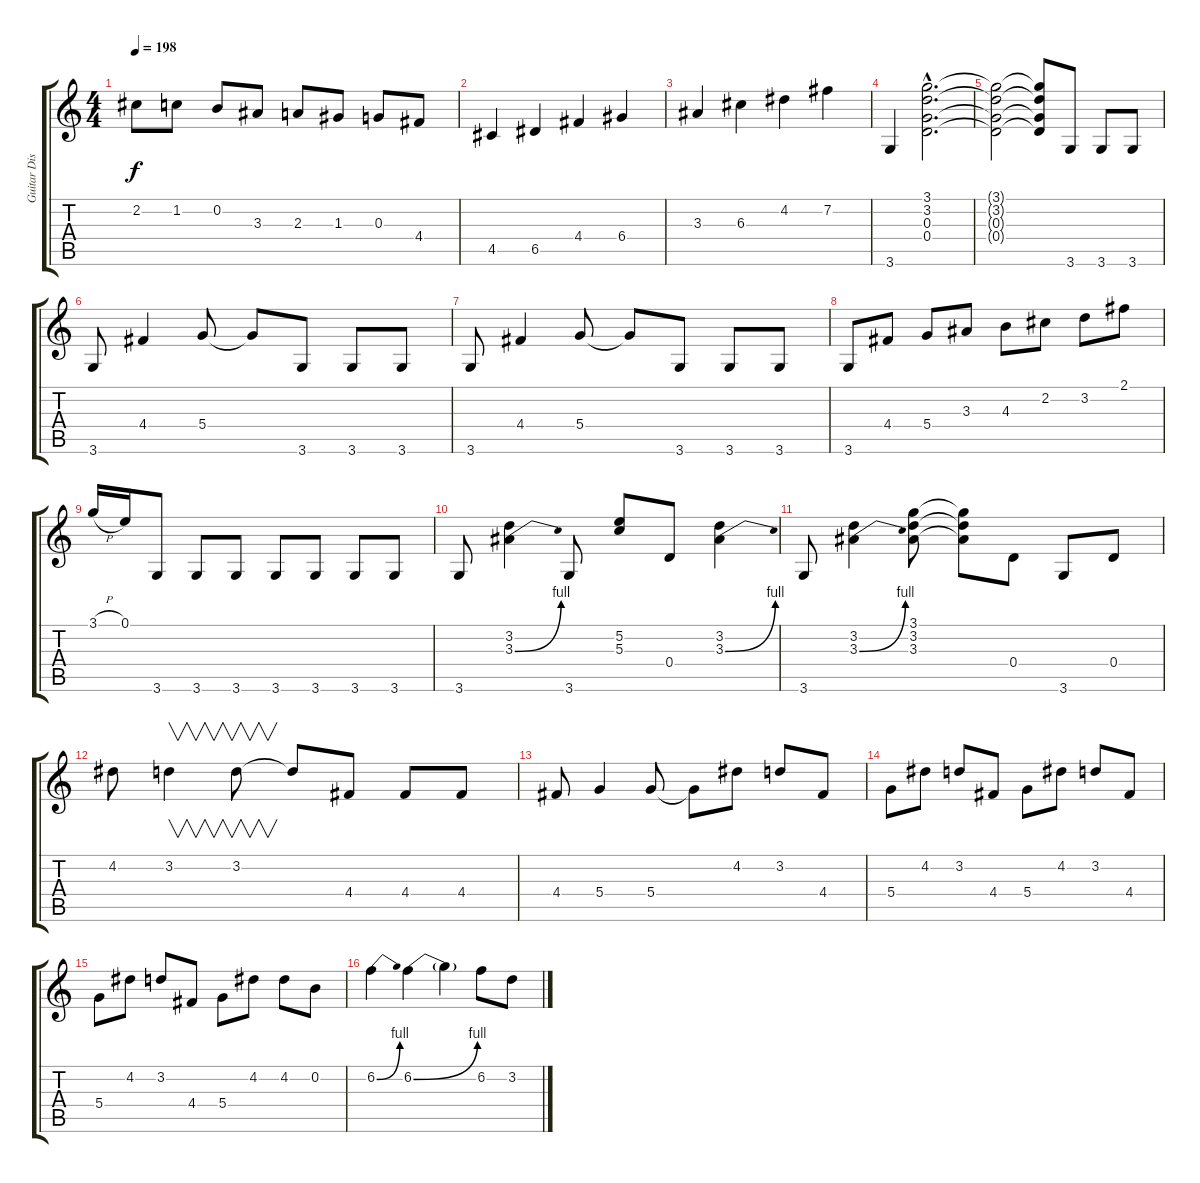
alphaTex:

\track ("Guitar Disto" "Guitar Dis") {instrument overdrivenguitar}
\staff {score tabs}
\tuning (E4 B3 G3 D3 A2 E2) {hide}
\ts (4 4)
\tempo 198
\clef g2
\ks c
2.2.8{dy f} 1.2.8 0.2.8 3.3.8 2.3.8 1.3.8 0.3.8 4.4.8 |
4.5.4 6.5.4 4.4.4 6.4.4 |
3.3.4 6.3.4 4.2.4 7.2.4 |
3.6.4 (3.1{hac} 3.2{hac} 0.3{hac} 0.4{hac}).2{d} |
(3.1{t} 3.2{t} 0.3{t} 0.4{t}).2 (3.1{t} 3.2{t} 0.3{t} 0.4{t}).8 3.6.8 3.6.8 3.6.8 |
3.6.8 4.4.4 5.4.8 5.4{t}.8 3.6.8 3.6.8 3.6.8 |
3.6.8 4.4.4 5.4.8 5.4{t}.8 3.6.8 3.6.8 3.6.8 |
3.6.8 4.4.8 5.4.8 3.3.8 4.3.8 2.2.8 3.2.8 2.1.8 |
3.1{h}.16 0.1.16 3.6.8 3.6.8 3.6.8 3.6.8 3.6.8 3.6.8 3.6.8 |
3.6.8 (3.2 3.3{be (bend 0 0 60 4)}).4 3.6.8 (5.2 5.3).8 0.4.8 (3.2 3.3{be (bend 0 0 60 4)}).4 |
3.6.8 (3.2 3.3{be (bend 0 0 60 4)}).4 (3.1 3.2 3.3).8 (3.1{t} 3.2{t} 3.3{t}).8 0.4.8 3.6.8 0.4.8 |
4.2.8 3.2.4{v} 3.2.8{v} 3.2{t}.8 4.4.8 4.4.8 4.4.8 |
4.4.8 5.4.4 5.4.8 5.4{t}.8 4.2.8 3.2.8 4.4.8 |
5.4.8 4.2.8 3.2.8 4.4.8 5.4.8 4.2.8 3.2.8 4.4.8 |
5.4.8 4.2.8 3.2.8 4.4.8 5.4.8 4.2.8 4.2.8 0.2.8 |
6.2{be (bend 0 0 60 4)}.4 6.2{be (bend 0 0 60 4)}.4 6.2{t}.4 6.2.8 3.2.8
